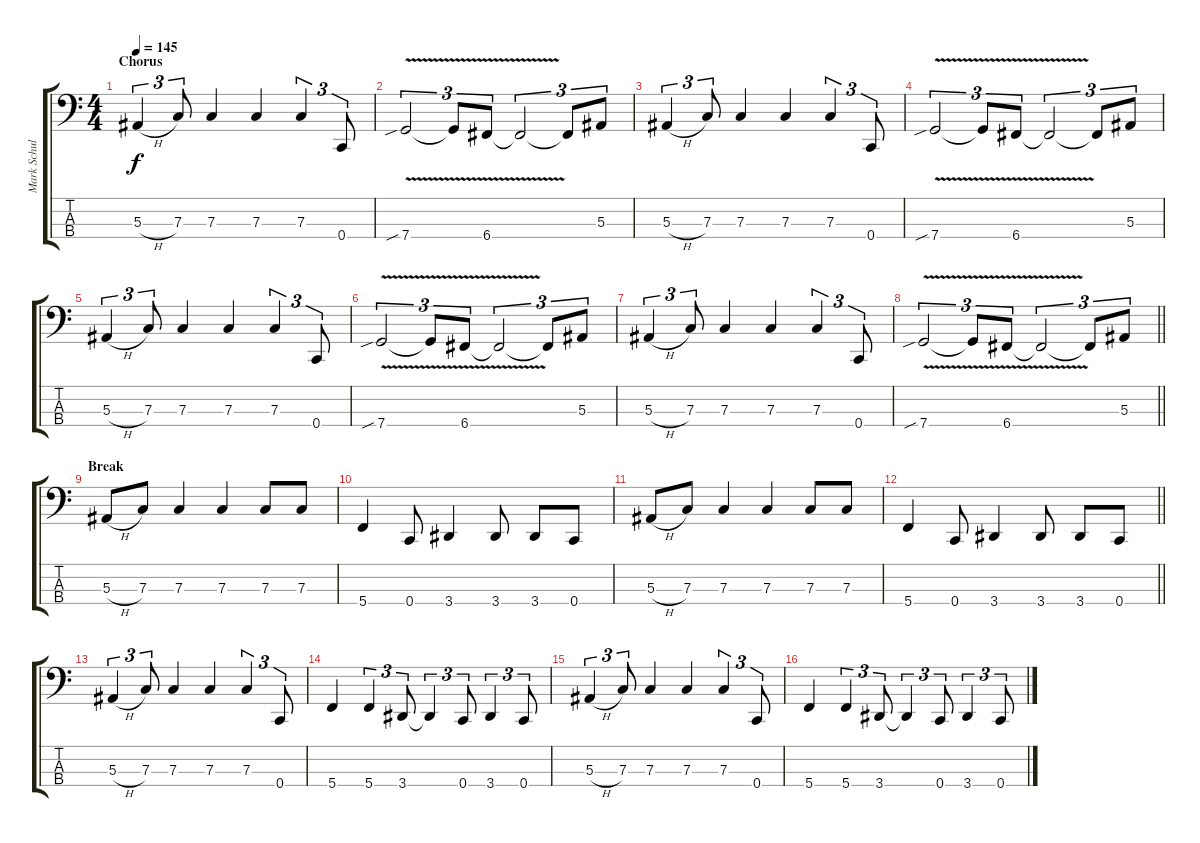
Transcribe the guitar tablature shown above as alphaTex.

\track ("Mark Schultz" "Mark Schul") {instrument electricbasspick}
\staff {score tabs}
\tuning (Eb2 Bb1 F1 C1) {hide}
\ts (4 4)
\section ("" "Chorus")
\tempo 145
\clef f4
\ks c
5.3{h}.4{tu (3 2) dy f} 7.3.8{tu (3 2)} 7.3.4 7.3.4 7.3.4{tu (3 2)} 0.4.8{tu (3 2)} |
7.4{v sib}.2{tu (3 2)} 7.4{t}.8{tu (3 2)} 6.4{v}.8{tu (3 2)} 6.4{t}.2{tu (3 2)} 6.4{t}.8{tu (3 2)} 5.3.8{tu (3 2)} |
5.3{h}.4{tu (3 2)} 7.3.8{tu (3 2)} 7.3.4 7.3.4 7.3.4{tu (3 2)} 0.4.8{tu (3 2)} |
7.4{v sib}.2{tu (3 2)} 7.4{t}.8{tu (3 2)} 6.4{v}.8{tu (3 2)} 6.4{t}.2{tu (3 2)} 6.4{t}.8{tu (3 2)} 5.3.8{tu (3 2)} |
5.3{h}.4{tu (3 2)} 7.3.8{tu (3 2)} 7.3.4 7.3.4 7.3.4{tu (3 2)} 0.4.8{tu (3 2)} |
7.4{v sib}.2{tu (3 2)} 7.4{t}.8{tu (3 2)} 6.4{v}.8{tu (3 2)} 6.4{t}.2{tu (3 2)} 6.4{t}.8{tu (3 2)} 5.3.8{tu (3 2)} |
5.3{h}.4{tu (3 2)} 7.3.8{tu (3 2)} 7.3.4 7.3.4 7.3.4{tu (3 2)} 0.4.8{tu (3 2)} |
\barLineRight lightlight
7.4{v sib}.2{tu (3 2)} 7.4{t}.8{tu (3 2)} 6.4{v}.8{tu (3 2)} 6.4{t}.2{tu (3 2)} 6.4{t}.8{tu (3 2)} 5.3.8{tu (3 2)} |
\section ("" "Break")
5.3{h}.8 7.3.8 7.3.4 7.3.4 7.3.8 7.3.8 |
5.4.4 0.4.8 3.4.4 3.4.8 3.4.8 0.4.8 |
5.3{h}.8 7.3.8 7.3.4 7.3.4 7.3.8 7.3.8 |
\barLineRight lightlight
5.4.4 0.4.8 3.4.4 3.4.8 3.4.8 0.4.8 |
\section ("" "")
5.3{h}.4{tu (3 2)} 7.3.8{tu (3 2)} 7.3.4 7.3.4 7.3.4{tu (3 2)} 0.4.8{tu (3 2)} |
5.4.4 5.4.4{tu (3 2)} 3.4.8{tu (3 2)} 3.4{t}.4{tu (3 2)} 0.4.8{tu (3 2)} 3.4.4{tu (3 2)} 0.4.8{tu (3 2)} |
5.3{h}.4{tu (3 2)} 7.3.8{tu (3 2)} 7.3.4 7.3.4 7.3.4{tu (3 2)} 0.4.8{tu (3 2)} |
5.4.4 5.4.4{tu (3 2)} 3.4.8{tu (3 2)} 3.4{t}.4{tu (3 2)} 0.4.8{tu (3 2)} 3.4.4{tu (3 2)} 0.4.8{tu (3 2)}
